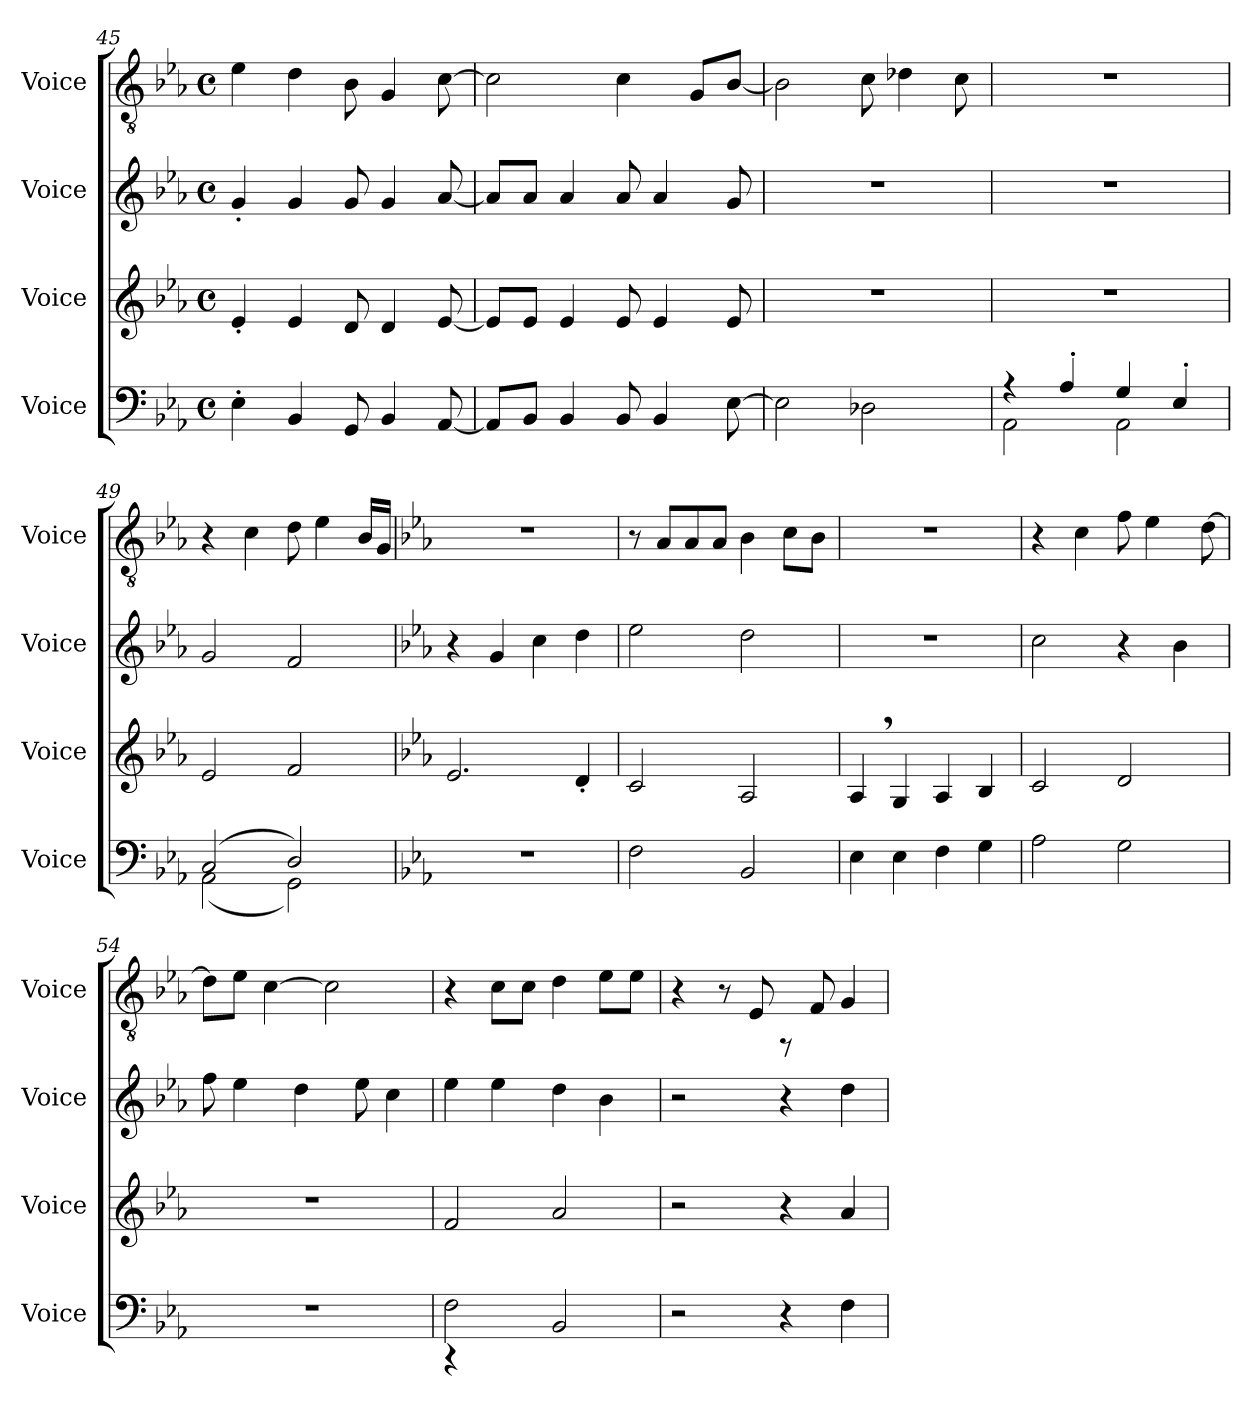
**kern	**kern	**kern	**kern
*part4	*part3	*part2	*part1
*staff4	*staff3	*staff2	*staff1
*I"Voice	*I"Voice	*I"Voice	*I"Voice
*I'Voice	*I'Voice	*I'Voice	*I'Voice
*clefF4	*clefG2	*clefG2	*clefGv2
*k[b-e-a-]	*k[b-e-a-]	*k[b-e-a-]	*k[b-e-a-]
*M4/4	*M4/4	*M4/4	*M4/4
*met(c)	*met(c)	*met(c)	*met(c)
=45	=45	=45	=45
4E-'<\	4e-'</	4g'</	4e-\
4BB-/	4e-/	4g/	4d\
8GG/	8d/	8g/	8B-\
4BB-/	4d/	4g/	4G/
[<8AA-/	[<8e-/	[<8a-/	[>8c\
=46	=46	=46	=46
8AA-/L]	8e-/L]	8a-/L]	2c\]
8BB-/J	8e-/J	8a-/J	.
4BB-/	4e-/	4a-/	.
8BB-/	8e-/	8a-/	4c\
4BB-/	4e-/	4a-/	.
.	.	.	8G/L
[>8E-\	8e-/	8g/	[>8B-/J
!!LO:LB:g=z
=47	=47	=47	=47
2E-\]	1r	1r	2B-\]
2D-X\	.	.	8c\
.	.	.	4d-X\
.	.	.	8c\
=48	=48	=48	=48
*^	*	*	*
4rA	2AA-\	1r	1r	1r
4A-'>/	.	.	.	.
4G/	2AA-\	.	.	.
4E-'>/	.	.	.	.
=49	=49	=49	=49	=49
(>2C/	(<2AA-\	2e-/	2g/	4r
.	.	.	.	4c\
2D/)	2GG\)	2f/	2f/	8d\
.	.	.	.	4e-\
.	.	.	.	16B-/LL
.	.	.	.	16G/JJ
*v	*v	*	*	*
!!LO:PB:g=z
=50	=50	=50	=50
*k[b-e-a-]	*k[b-e-a-]	*k[b-e-a-]	*k[b-e-a-]
1r	2.e-/	4r	1r
.	.	4g/	.
.	.	4cc\	.
.	4d'</	4dd\	.
=51	=51	=51	=51
2F\	2c/	2ee-\	8r
.	.	.	8A-/L
.	.	.	8A-/
.	.	.	8A-/J
2BB-/	2A-/	2dd\	4B-\
.	.	.	8c\L
.	.	.	8B-\J
=52	=52	=52	=52
4E-\	4A-,>/	1r	1r
4E-\	4G/	.	.
4F\	4A-/	.	.
4G\	4B-/	.	.
!!LO:LB:g=z
=53	=53	=53	=53
2A-\	2c/	2cc\	4r
.	.	.	4c\
2G\	2d/	4r	8f\
.	.	.	4e-\
.	.	4b-\	.
.	.	.	[>8d\
=54	=54	=54	=54
1r	1r	8ff\	8d\L]
.	.	4ee-\	8e-\J
.	.	.	[>4c\
.	.	4dd\	.
.	.	.	2c\]
.	.	8ee-\	.
.	.	4cc\	.
=55	=55	=55	=55
*^	*	*	*
2F\	4rBBB	2f/	4ee-\	4r
.	2.ryy	.	4ee-\	8c\L
.	.	.	.	8c\J
2BB-/	.	2a-/	4dd\	4d\
.	.	.	4b-\	8e-\L
.	.	.	.	8e-\J
*v	*v	*	*	*
!!LO:LB:g=z
=56	=56	=56	=56
2rE	2rcc	2rcc	4r
.	.	.	8r
.	.	.	8E-/
4r	4r	4r	8rFF
.	.	.	8F/
4F\	4a-/	4dd\	4G/
=	=	=	=
*-	*-	*-	*-
